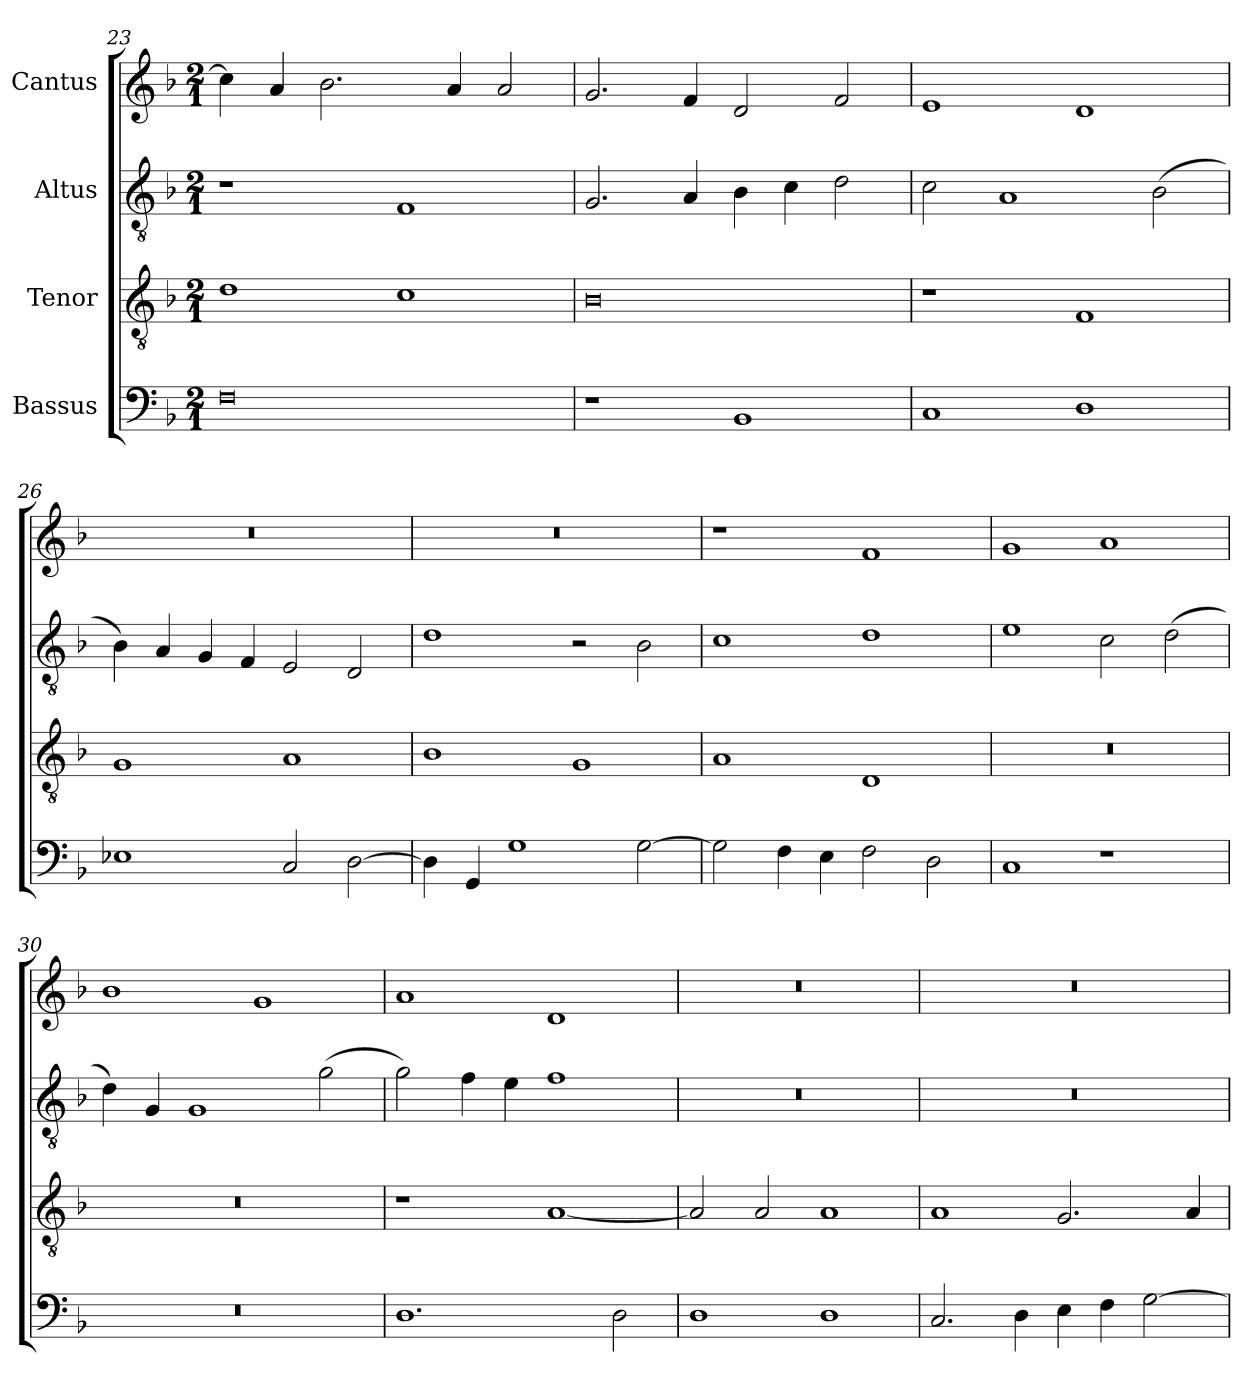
**kern	**kern	**kern	**kern
*part4	*part3	*part2	*part1
*staff4	*staff3	*staff2	*staff1
*I"Bassus	*I"Tenor	*I"Altus	*I"Cantus
!!LO:LB:g=z
*clefF4	*clefGv2	*clefGv2	*clefG2
*	*ITrd7c12	*ITrd7c12	*
*k[b-]	*k[b-]	*k[b-]	*k[b-]
*F:	*F:	*F:	*F:
*M2/1	*M2/1	*M2/1	*M2/1
=23	=23	=23	=23
0Fi	1Di	1r	4cci\]
.	.	.	4ai/
.	.	.	2.b-i\
.	1Ci	1FFi	.
.	.	.	4ai/
.	.	.	2ai/
=24	=24	=24	=24
1r	0BB-i	2.GGi/	2.gi/
.	.	4AAi/	4fi/
1BB-i	.	4BB-i\	2di/
.	.	4Ci\	.
.	.	2Di\	2fi/
=25	=25	=25	=25
1Ci	1r	2Ci\	1ei
.	.	1AAi	.
1Di	1FFi	.	1di
.	.	(2BB-i\	.
=26	=26	=26	=26
!	!	!	!LO:N:vis=1
1E-Xi	1GGi	4BB-i\)	0r
.	.	4AAi/	.
.	.	4GGi/	.
.	.	4FFi/	.
2Ci/	1AAi	2EEi/	.
[>2Di\	.	2DDi/	.
=27	=27	=27	=27
!	!	!	!LO:N:vis=1
4Di\]	1BB-i	1Di	0r
4GGi/	.	.	.
1Gi	.	.	.
.	1GGi	2r	.
[>2Gi\	.	2BB-i\	.
!!LO:PB:g=z
=28	=28	=28	=28
2Gi\]	1AAi	1Ci	1r
4Fi\	.	.	.
4Ei\	.	.	.
2Fi\	1DDi	1Di	1fi
2Di\	.	.	.
=29	=29	=29	=29
!	!LO:N:vis=1	!	!
1Ci	0r	1Ei	1gi
1r	.	2Ci\	1ai
.	.	(2Di\	.
=30	=30	=30	=30
!LO:N:vis=1	!LO:N:vis=1	!	!
0r	0r	4Di\)	1b-i
.	.	4GGi/	.
.	.	1GGi	.
.	.	.	1gi
.	.	(2Gi\	.
=31	=31	=31	=31
1.Di	1r	2Gi\)	1ai
.	.	4Fi\	.
.	.	4Ei\	.
.	[<1AAi	1Fi	1di
2Di\	.	.	.
=32	=32	=32	=32
!	!	!LO:N:vis=1	!LO:N:vis=1
1Di	2AAi/]	0r	0r
.	2AAi/	.	.
1Di	1AAi	.	.
=33	=33	=33	=33
!	!	!LO:N:vis=1	!LO:N:vis=1
2.Ci/	1AAi	0r	0r
4Di\	.	.	.
4Ei\	2.GGi/	.	.
4Fi\	.	.	.
[>2Gi\	.	.	.
.	4AAi/	.	.
=	=	=	=
*-	*-	*-	*-
